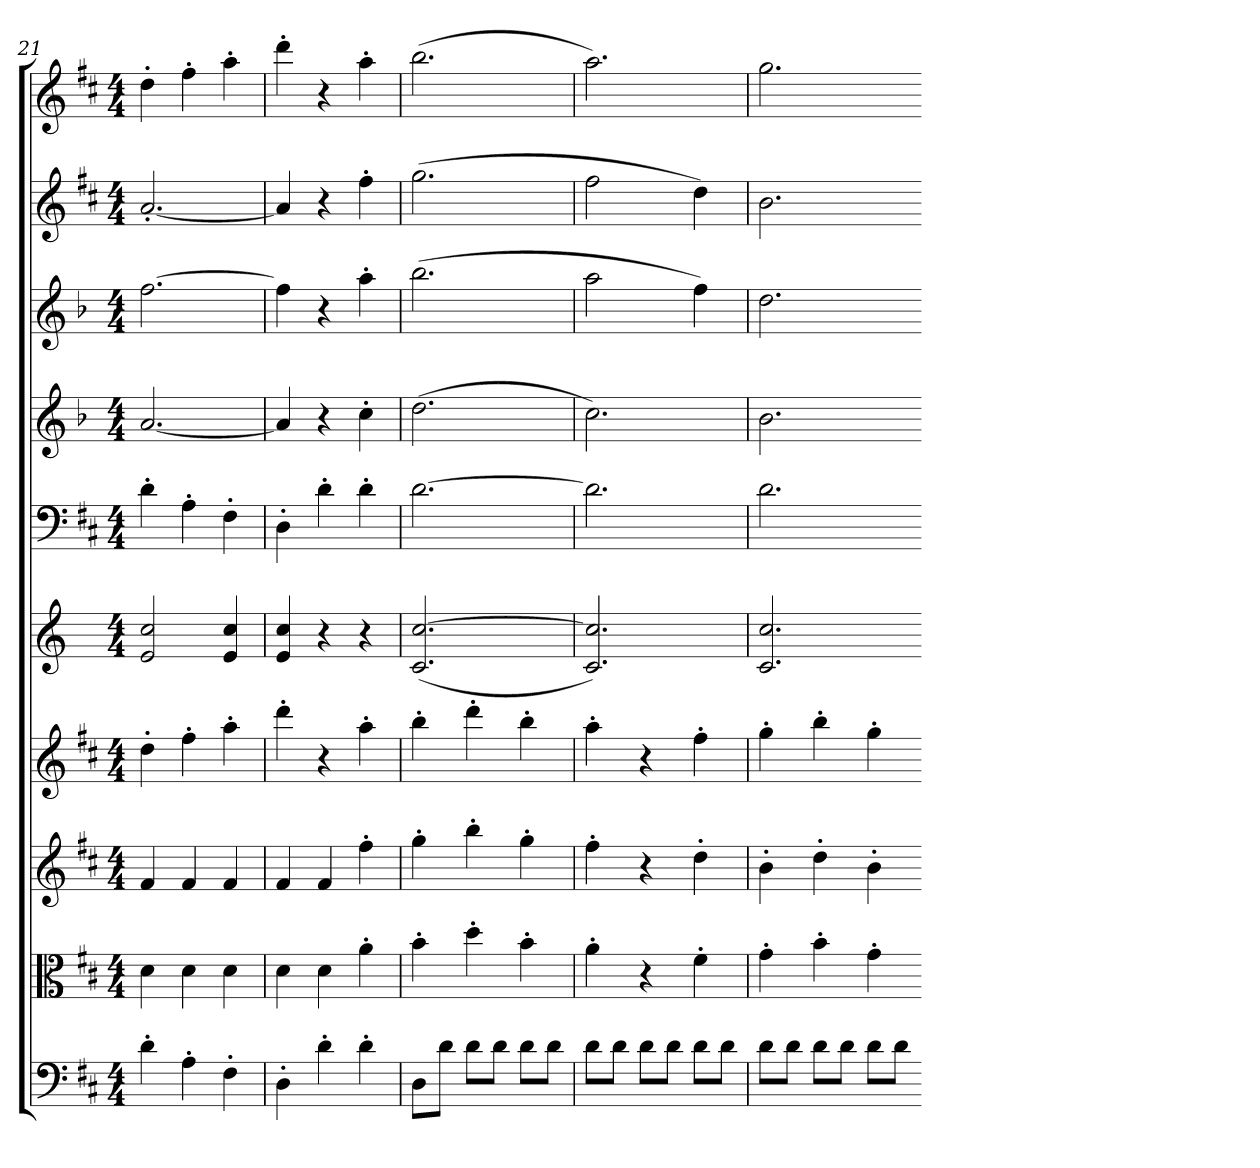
**kern	**kern	**kern	**kern	**kern	**kern	**kern	**kern	**kern	**kern
*part10	*part9	*part8	*part7	*part6	*part5	*part4	*part3	*part2	*part1
*staff10	*staff9	*staff8	*staff7	*staff6	*staff5	*staff4	*staff3	*staff2	*staff1
*clefF4	*clefC3	*clefG2	*clefG2	*clefG2	*clefF4	*clefG2	*clefG2	*clefG2	*clefG2
*k[f#c#]	*k[f#c#]	*k[f#c#]	*k[f#c#]	*k[]	*k[f#c#]	*k[b-]	*k[b-]	*k[f#c#]	*k[f#c#]
*M4/4	*M4/4	*M4/4	*M4/4	*M4/4	*M4/4	*M4/4	*M4/4	*M4/4	*M4/4
=21	=21	=21	=21	=21	=21	=21	=21	=21	=21
4d'\	4d\	4f#/	4dd'\	2e/ 2cc/	4d'\	[2.a/	[2.ff\	[2.a'/	4dd'\
4A'\	4d\	4f#/	4ff#'\	.	4A'\	.	.	.	4ff#'\
4F#'\	4d\	4f#/	4aa'\	4e/ 4cc/	4F#'\	.	.	.	4aa'\
=22	=22	=22	=22	=22	=22	=22	=22	=22	=22
4D'\	4d\	4f#/	4ddd'\	4e/ 4cc/	4D'\	4a/]	4ff\]	4a/]	4ddd'\
4d'\	4d\	4f#/	4r	4r	4d'\	4r	4r	4r	4r
4d'\	4a'\	4ff#'\	4aa'\	4r	4d'\	4cc'\	4aa'\	4ff#'\	4aa'\
=23	=23	=23	=23	=23	=23	=23	=23	=23	=23
8D\L	4b'\	4gg'\	4bb'\	(2.c/ [2.cc/	[2.d\	(2.dd\	(2.bb-\	(2.gg\	(2.bb\
8d\J	.	.	.	.	.	.	.	.	.
8d\L	4dd'\	4bb'\	4ddd'\	.	.	.	.	.	.
8d\J	.	.	.	.	.	.	.	.	.
8d\L	4b'\	4gg'\	4bb'\	.	.	.	.	.	.
8d\J	.	.	.	.	.	.	.	.	.
=24	=24	=24	=24	=24	=24	=24	=24	=24	=24
8d\L	4a'\	4ff#'\	4aa'\	2.c/ 2.cc]/)	2.d\]	2.cc\)	2aa\	2ff#\	2.aa\)
8d\J	.	.	.	.	.	.	.	.	.
8d\L	4r	4r	4r	.	.	.	.	.	.
8d\J	.	.	.	.	.	.	.	.	.
8d\L	4f#'\	4dd'\	4ff#'\	.	.	.	4ff\)	4dd\)	.
8d\J	.	.	.	.	.	.	.	.	.
=25	=25	=25	=25	=25	=25	=25	=25	=25	=25
8d\L	4g'\	4b'\	4gg'\	2.c/ 2.cc/	2.d\	2.b-\	2.dd\	2.b\	2.gg\
8d\J	.	.	.	.	.	.	.	.	.
8d\L	4b'\	4dd'\	4bb'\	.	.	.	.	.	.
8d\J	.	.	.	.	.	.	.	.	.
8d\L	4g'\	4b'\	4gg'\	.	.	.	.	.	.
8d\J	.	.	.	.	.	.	.	.	.
=-	=-	=-	=-	=-	=-	=-	=-	=-	=-
*-	*-	*-	*-	*-	*-	*-	*-	*-	*-
